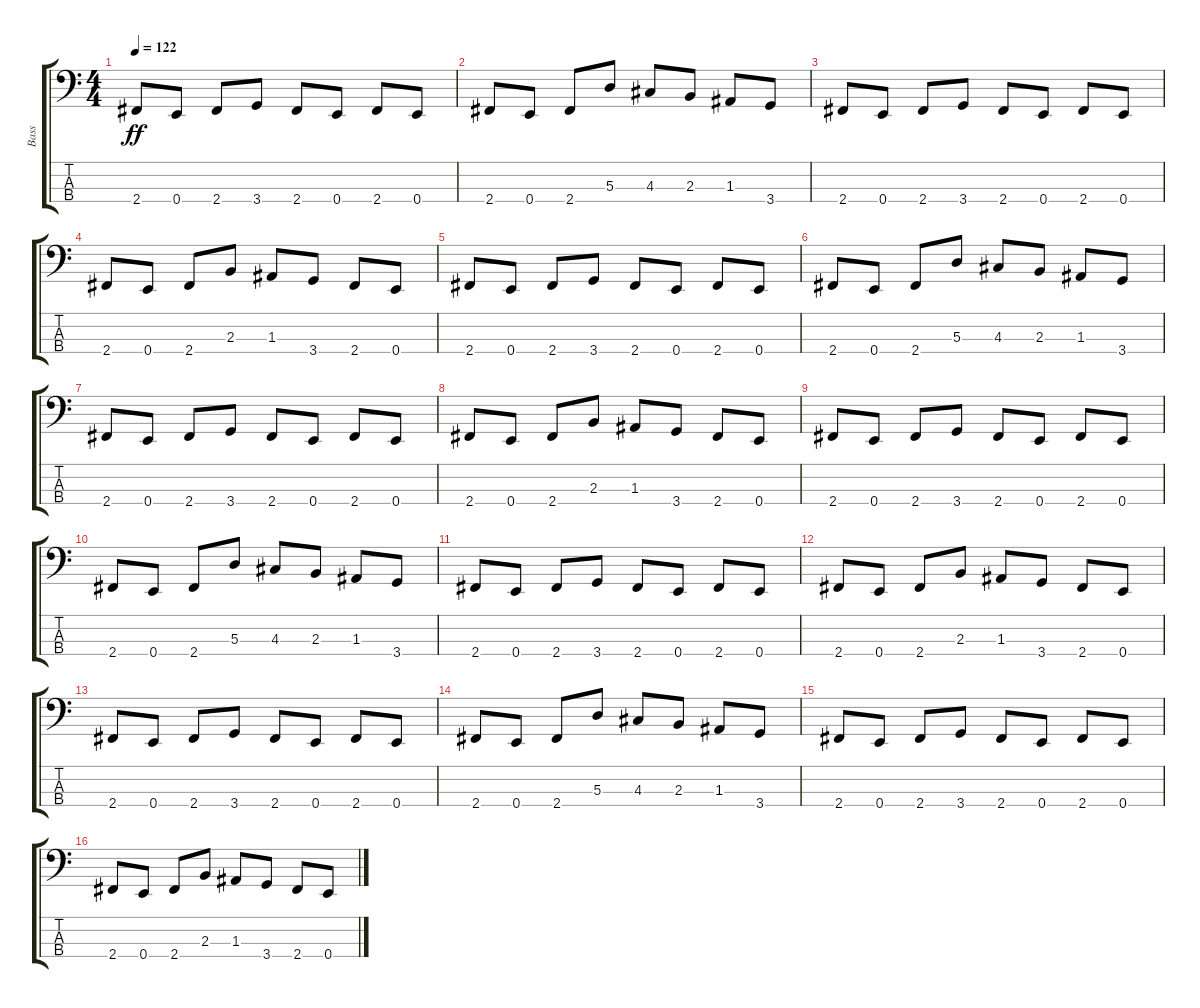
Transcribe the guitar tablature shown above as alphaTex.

\track ("Bass" "Bass") {instrument electricbasspick}
\staff {score tabs}
\tuning (G2 D2 A1 E1) {hide}
\ts (4 4)
\tempo 122
\clef f4
\ks c
2.4.8{dy ff} 0.4.8 2.4.8 3.4.8 2.4.8 0.4.8 2.4.8 0.4.8 |
2.4.8 0.4.8 2.4.8 5.3.8 4.3.8 2.3.8 1.3.8 3.4.8 |
2.4.8 0.4.8 2.4.8 3.4.8 2.4.8 0.4.8 2.4.8 0.4.8 |
2.4.8 0.4.8 2.4.8 2.3.8 1.3.8 3.4.8 2.4.8 0.4.8 |
2.4.8 0.4.8 2.4.8 3.4.8 2.4.8 0.4.8 2.4.8 0.4.8 |
2.4.8 0.4.8 2.4.8 5.3.8 4.3.8 2.3.8 1.3.8 3.4.8 |
2.4.8 0.4.8 2.4.8 3.4.8 2.4.8 0.4.8 2.4.8 0.4.8 |
2.4.8 0.4.8 2.4.8 2.3.8 1.3.8 3.4.8 2.4.8 0.4.8 |
2.4.8 0.4.8 2.4.8 3.4.8 2.4.8 0.4.8 2.4.8 0.4.8 |
2.4.8 0.4.8 2.4.8 5.3.8 4.3.8 2.3.8 1.3.8 3.4.8 |
2.4.8{volume 13} 0.4.8 2.4.8 3.4.8 2.4.8 0.4.8 2.4.8 0.4.8 |
2.4.8{volume 10} 0.4.8 2.4.8 2.3.8 1.3.8 3.4.8 2.4.8 0.4.8 |
2.4.8{volume 8} 0.4.8 2.4.8 3.4.8 2.4.8 0.4.8 2.4.8 0.4.8 |
2.4.8{volume 6} 0.4.8 2.4.8 5.3.8 4.3.8 2.3.8 1.3.8 3.4.8 |
2.4.8{volume 4} 0.4.8 2.4.8 3.4.8 2.4.8 0.4.8 2.4.8 0.4.8 |
2.4.8{volume 0} 0.4.8 2.4.8 2.3.8 1.3.8 3.4.8 2.4.8 0.4.8
